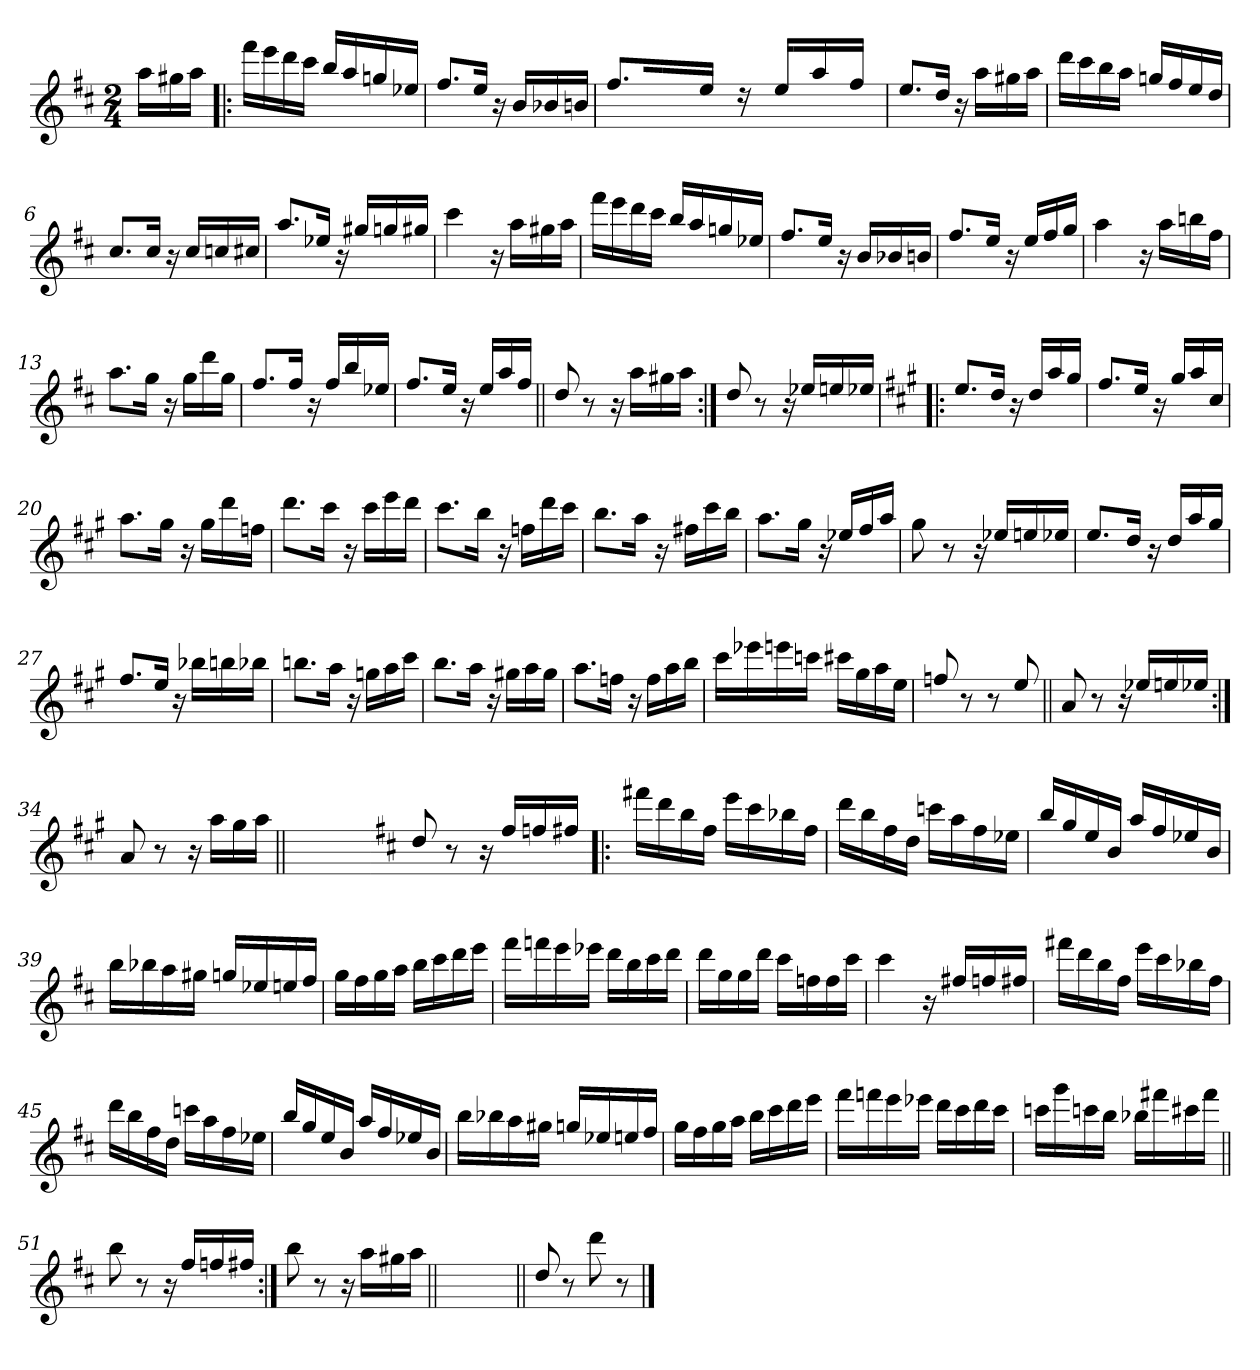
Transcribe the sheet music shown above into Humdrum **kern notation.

**kern
*part1
*staff1
*clefG2
*k[f#c#]
*D:
*M2/4
=
16aa\LL
16gg#X\
16aa\JJ
=1!|:
16fff#\LL
16eee\
16ddd\
16ccc#\JJ
16bb/LL
16aa/
16ggn/
16ee-X/JJ
=2
8.ff#/L
16ee/Jk
16r
16b/LL
16b-X/
16bn/JJ
=3
8.ff#/L
16ryy
16ryy
16ryy
16ee/Jk
16ryy
16rdd
16ryy
16ee/LL
16ryy
16aa/
16ryy
16ff#/JJ
16ryy
=4
8.ee/L
16dd/Jk
16r
16aa\LL
16gg#X\
16aa\JJ
!!LO:LB:g=z
=5
16ddd\LL
16ccc#\
16bb\
16aa\JJ
16ggn/LL
16ff#/
16ee/
16dd/JJ
=6
8.cc#/L
16cc#/Jk
16r
16cc#/LL
16ccn/
16cc#X/JJ
=7
8.aa/L
16ee-X/Jk
16r
16gg#X/LL
16ggn/
16gg#X/JJ
=8
4ccc#\
16r
16aa\LL
16gg#X\
16aa\JJ
!!LO:LB:g=z
=9
16fff#\LL
16eee\
16ddd\
16ccc#\JJ
16bb/LL
16aa/
16ggn/
16ee-X/JJ
=10
8.ff#/L
16ee/Jk
16r
16b/LL
16b-X/
16bn/JJ
=11
8.ff#/L
16ee/Jk
16r
16ee/LL
16ff#/
16gg/JJ
=12
4aa\
16r
16aa\LL
16bbn\
16ff#\JJ
!!LO:LB:g=z
=13
8.aa\L
16gg\Jk
16r
16gg\LL
16ddd\
16gg\JJ
=14
8.ff#/L
16ff#/Jk
16r
16ff#/LL
16bb/
16ee-X/JJ
=15
8.ff#/L
16ee/Jk
16r
16ee/LL
16aa/
16ff#/JJ
=16||
8dd/
8r
16r
16aa\LL
16gg#X\
16aa\JJ
!!LO:LB:g=z
=17:|!
8dd/
8r
16r
16ee-X/LL
16een/
16ee-X/JJ
=18!|:
*k[f#c#g#]
*A:
8.ee/L
16dd/Jk
16r
16dd/LL
16aa/
16gg#/JJ
=19
8.ff#/L
16ee/Jk
16r
16gg#/LL
16aa/
16cc#/JJ
=20
8.aa\L
16gg#\Jk
16r
16gg#\LL
16ddd\
16ffn\JJ
!!LO:LB:g=z
=21
8.ddd\L
16ccc#\Jk
16r
16ccc#\LL
16eee\
16ddd\JJ
=22
8.ccc#\L
16bb\Jk
16r
16ffn\LL
16ddd\
16ccc#\JJ
=23
8.bb\L
16aa\Jk
16r
16ff#X\LL
16ccc#\
16bb\JJ
=24
8.aa\L
16gg#\Jk
16r
16ee-X/LL
16ff#/
16aa/JJ
!!LO:LB:g=z
=25
8gg#\
8r
16r
16ee-X/LL
16een/
16ee-X/JJ
=26
8.ee/L
16dd/Jk
16r
16dd/LL
16aa/
16gg#/JJ
=27
8.ff#/L
16ee/Jk
16r
16bb-X\LL
16bbn\
16bb-X\JJ
=28
8.bbn\L
16aa\Jk
16r
16ggn\LL
16aa\
16ccc#\JJ
!!LO:LB:g=z
=29
8.bb\L
16aa\Jk
16r
16gg#X\LL
16aa\
16gg#\JJ
=30
8.aa\L
16ffn\Jk
16r
16ff\LL
16aa\
16bb\JJ
=31
16ccc#\LL
16eee-X\
16eeen\
16cccn\JJ
16ccc#X\LL
16gg#\
16aa\
16ee\JJ
=32
8ffn/
8r
8r
8ee/
!!LO:LB:g=z
=33||
8a/
8r
16r
16ee-X/LL
16een/
16ee-X/JJ
=34:|!
8a/
8r
16r
16aa\LL
16gg#\
16aa\JJ
=34X341||
2ryy
!!LO:PB:g=z
=35-
*k[f#c#]
*D:
8dd/
8r
16r
16ff#/LL
16ffn/
16ff#X/JJ
=36!|:
16fff#X\LL
16ddd\
16bb\
16ff#\JJ
16eee\LL
16ccc#\
16bb-X\
16ff#\JJ
=37
16ddd\LL
16bb\
16ff#\
16dd\JJ
16cccn\LL
16aa\
16ff#\
16ee-X\JJ
=38
16bb/LL
16gg/
16ee/
16b/JJ
16aa/LL
16ff#/
16ee-X/
16b/JJ
!!LO:LB:g=z
=39
16bb\LL
16bb-X\
16aa\
16gg#X\JJ
16ggn/LL
16ee-X/
16een/
16ff#/JJ
=40
16gg\LL
16ff#\
16gg\
16aa\JJ
16bb\LL
16ccc#\
16ddd\
16eee\JJ
=41
16fff#\LL
16fffn\
16eee\
16eee-X\JJ
16ddd\LL
16bb\
16ccc#\
16ddd\JJ
=42
16ddd\LL
16gg\
16gg\
16ddd\JJ
16ccc#\LL
16ffn\
16ff\
16ccc#\JJ
!!LO:LB:g=z
=43
4ccc#\
16r
16ff#X/LL
16ffn/
16ff#X/JJ
=44
16fff#X\LL
16ddd\
16bb\
16ff#\JJ
16eee\LL
16ccc#\
16bb-X\
16ff#\JJ
=45
16ddd\LL
16bb\
16ff#\
16dd\JJ
16cccn\LL
16aa\
16ff#\
16ee-X\JJ
=46
16bb/LL
16gg/
16ee/
16b/JJ
16aa/LL
16ff#/
16ee-X/
16b/JJ
!!LO:LB:g=z
=47
16bb\LL
16bb-X\
16aa\
16gg#X\JJ
16ggn/LL
16ee-X/
16een/
16ff#/JJ
=48
16gg\LL
16ff#\
16gg\
16aa\JJ
16bb\LL
16ccc#\
16ddd\
16eee\JJ
=49
16fff#\LL
16fffn\
16eee\
16eee-X\JJ
16ddd\LL
16ccc#\
16ddd\
16ccc#\JJ
=50
16cccn\LL
16ggg\
16cccn\
16bb\JJ
16bb-X\LL
16fff#X\
16ccc#X\
16fff#\JJ
!!LO:LB:g=z
=51||
8bb\
8r
16r
16ff#/LL
16ffn/
16ff#X/JJ
=52:|!
8bb\
8r
16r
16aa\LL
16gg#X\
16aa\JJ
=52X522||
2ryy
=53||
8dd/
8r
8ddd\
8r
==
*-
